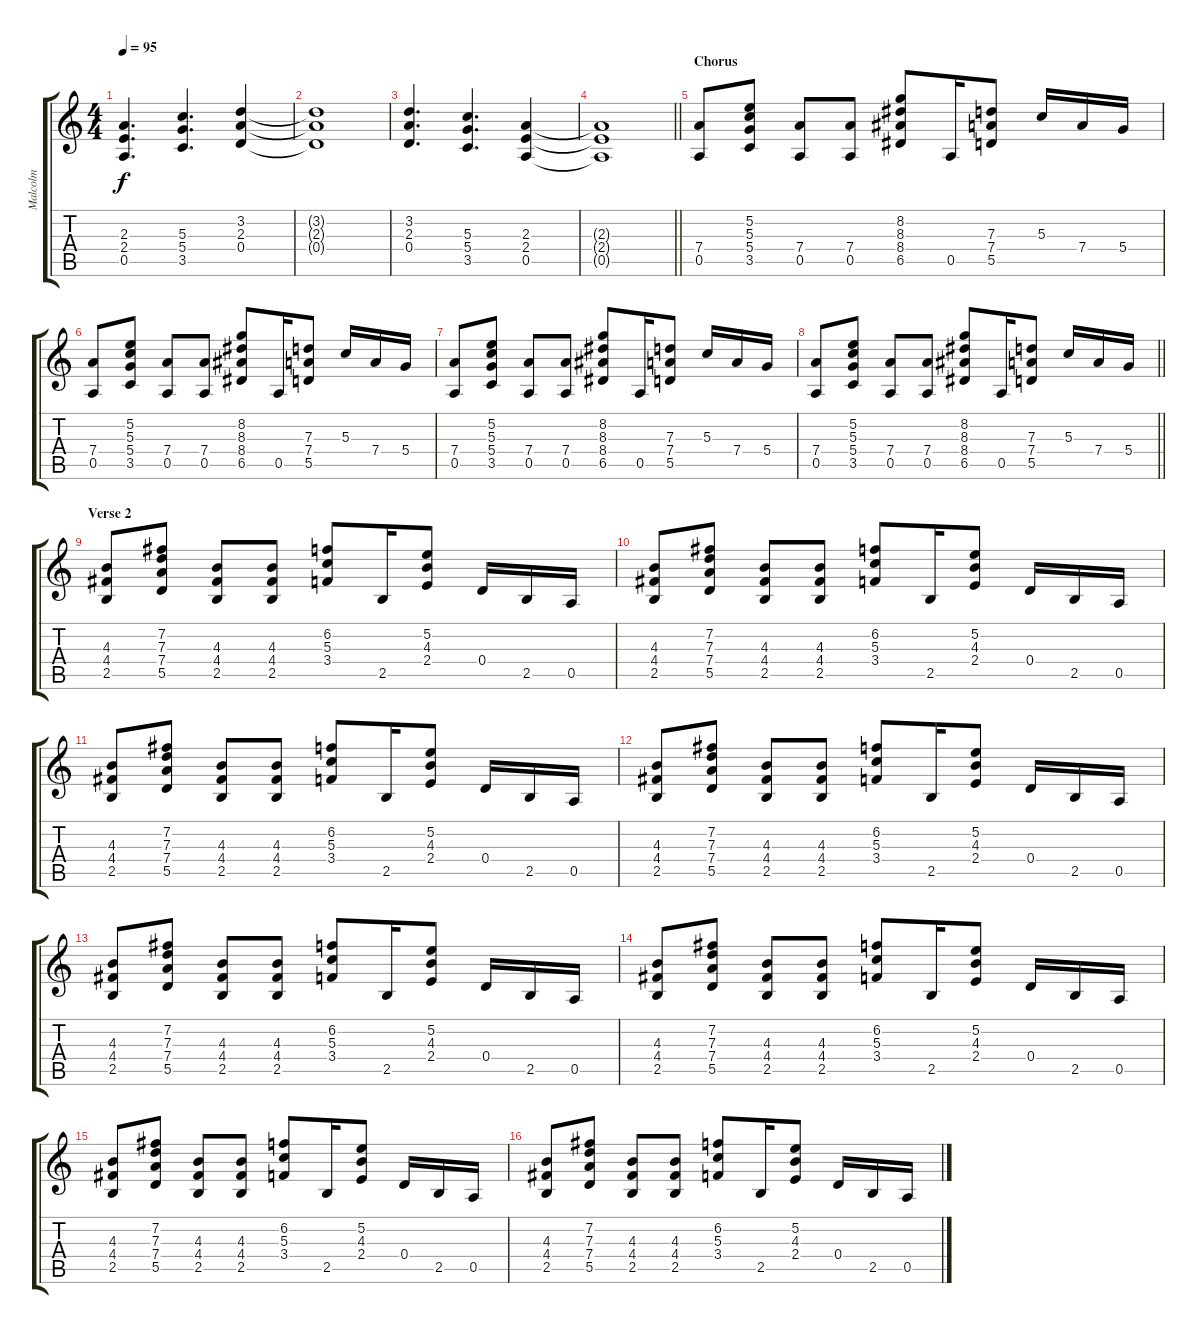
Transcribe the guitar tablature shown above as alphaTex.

\track ("Malcolm" "Malcolm") {instrument overdrivenguitar}
\staff {score tabs}
\tuning (E4 B3 G3 D3 A2 E2) {hide}
\ts (4 4)
\tempo 95
\clef g2
\ks c
(2.3 2.4 0.5).4{d dy f} (5.3 5.4 3.5).4{d} (3.2 2.3 0.4).4 |
(3.2{t} 2.3{t} 0.4{t}).1 |
(3.2 2.3 0.4).4{d} (5.3 5.4 3.5).4{d} (2.3 2.4 0.5).4 |
\barLineRight lightlight
(2.3{t} 2.4{t} 0.5{t}).1 |
\section ("" "Chorus")
(7.4 0.5).8 (5.2 5.3 5.4 3.5).8 (7.4 0.5).8 (7.4 0.5).8 (8.2 8.3 8.4 6.5).8 0.5.16 (7.3 7.4 5.5).8 5.3.16 7.4.16 5.4.16 |
(7.4 0.5).8 (5.2 5.3 5.4 3.5).8 (7.4 0.5).8 (7.4 0.5).8 (8.2 8.3 8.4 6.5).8 0.5.16 (7.3 7.4 5.5).8 5.3.16 7.4.16 5.4.16 |
(7.4 0.5).8 (5.2 5.3 5.4 3.5).8 (7.4 0.5).8 (7.4 0.5).8 (8.2 8.3 8.4 6.5).8 0.5.16 (7.3 7.4 5.5).8 5.3.16 7.4.16 5.4.16 |
\barLineRight lightlight
(7.4 0.5).8 (5.2 5.3 5.4 3.5).8 (7.4 0.5).8 (7.4 0.5).8 (8.2 8.3 8.4 6.5).8 0.5.16 (7.3 7.4 5.5).8 5.3.16 7.4.16 5.4.16 |
\section ("" "Verse 2")
(4.3 4.4 2.5).8 (7.2 7.3 7.4 5.5).8 (4.3 4.4 2.5).8 (4.3 4.4 2.5).8 (6.2 5.3 3.4).8 2.5.16 (5.2 4.3 2.4).8 0.4.16 2.5.16 0.5.16 |
(4.3 4.4 2.5).8 (7.2 7.3 7.4 5.5).8 (4.3 4.4 2.5).8 (4.3 4.4 2.5).8 (6.2 5.3 3.4).8 2.5.16 (5.2 4.3 2.4).8 0.4.16 2.5.16 0.5.16 |
(4.3 4.4 2.5).8 (7.2 7.3 7.4 5.5).8 (4.3 4.4 2.5).8 (4.3 4.4 2.5).8 (6.2 5.3 3.4).8 2.5.16 (5.2 4.3 2.4).8 0.4.16 2.5.16 0.5.16 |
(4.3 4.4 2.5).8 (7.2 7.3 7.4 5.5).8 (4.3 4.4 2.5).8 (4.3 4.4 2.5).8 (6.2 5.3 3.4).8 2.5.16 (5.2 4.3 2.4).8 0.4.16 2.5.16 0.5.16 |
(4.3 4.4 2.5).8 (7.2 7.3 7.4 5.5).8 (4.3 4.4 2.5).8 (4.3 4.4 2.5).8 (6.2 5.3 3.4).8 2.5.16 (5.2 4.3 2.4).8 0.4.16 2.5.16 0.5.16 |
(4.3 4.4 2.5).8 (7.2 7.3 7.4 5.5).8 (4.3 4.4 2.5).8 (4.3 4.4 2.5).8 (6.2 5.3 3.4).8 2.5.16 (5.2 4.3 2.4).8 0.4.16 2.5.16 0.5.16 |
(4.3 4.4 2.5).8 (7.2 7.3 7.4 5.5).8 (4.3 4.4 2.5).8 (4.3 4.4 2.5).8 (6.2 5.3 3.4).8 2.5.16 (5.2 4.3 2.4).8 0.4.16 2.5.16 0.5.16 |
(4.3 4.4 2.5).8 (7.2 7.3 7.4 5.5).8 (4.3 4.4 2.5).8 (4.3 4.4 2.5).8 (6.2 5.3 3.4).8 2.5.16 (5.2 4.3 2.4).8 0.4.16 2.5.16 0.5.16
